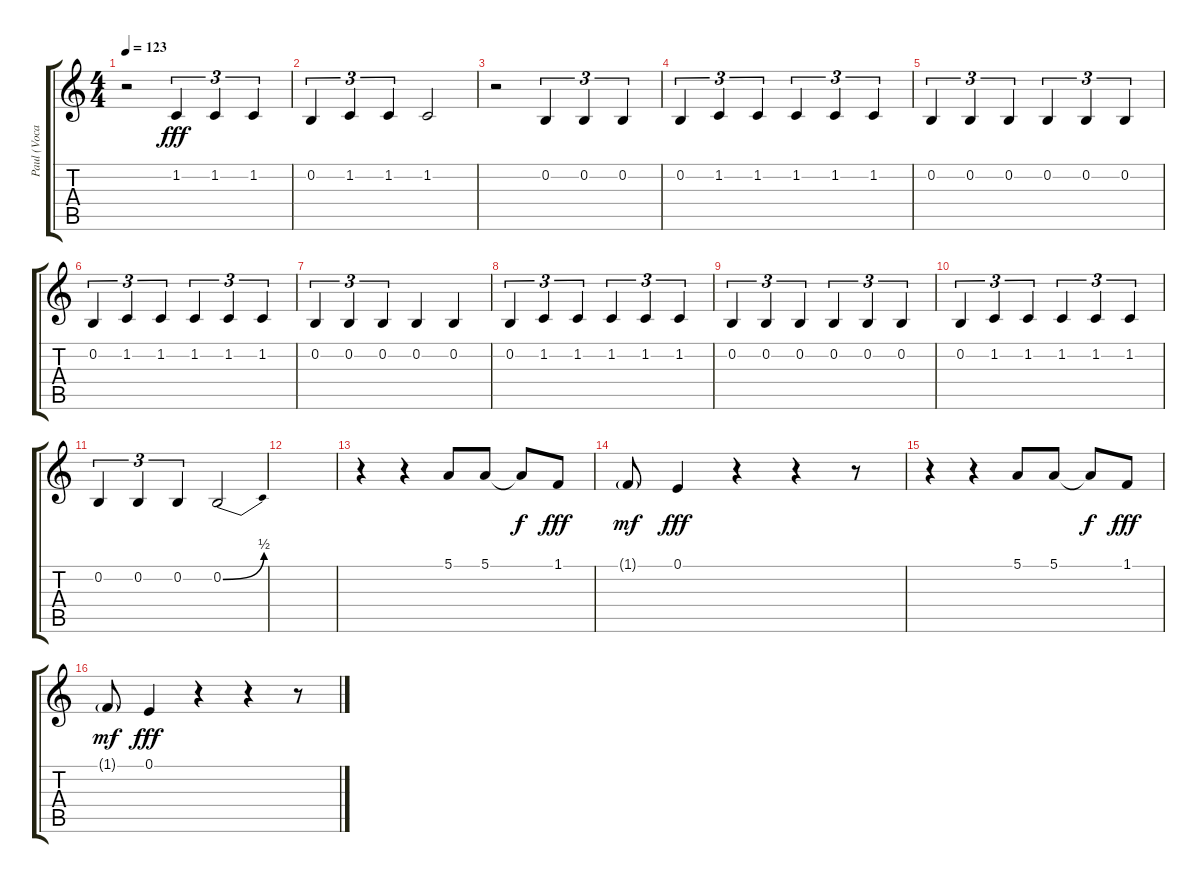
\track ("Paul (Vocals)" "Paul (Voca") {instrument honkytonkpiano}
\staff {score tabs}
\tuning (E4 B3 G3 D3 A2 E2) {hide}
\ts (4 4)
\tempo 123
\clef g2
\ks c
r.2{dy fff} 1.2.4{tu (3 2)} 1.2.4{tu (3 2)} 1.2.4{tu (3 2)} |
0.2.4{tu (3 2)} 1.2.4{tu (3 2)} 1.2.4{tu (3 2)} 1.2.2 |
r.2 0.2.4{tu (3 2)} 0.2.4{tu (3 2)} 0.2.4{tu (3 2)} |
0.2.4{tu (3 2)} 1.2.4{tu (3 2)} 1.2.4{tu (3 2)} 1.2.4{tu (3 2)} 1.2.4{tu (3 2)} 1.2.4{tu (3 2)} |
0.2.4{tu (3 2)} 0.2.4{tu (3 2)} 0.2.4{tu (3 2)} 0.2.4{tu (3 2)} 0.2.4{tu (3 2)} 0.2.4{tu (3 2)} |
0.2.4{tu (3 2)} 1.2.4{tu (3 2)} 1.2.4{tu (3 2)} 1.2.4{tu (3 2)} 1.2.4{tu (3 2)} 1.2.4{tu (3 2)} |
0.2.4{tu (3 2)} 0.2.4{tu (3 2)} 0.2.4{tu (3 2)} 0.2.4 0.2.4 |
0.2.4{tu (3 2)} 1.2.4{tu (3 2)} 1.2.4{tu (3 2)} 1.2.4{tu (3 2)} 1.2.4{tu (3 2)} 1.2.4{tu (3 2)} |
0.2.4{tu (3 2)} 0.2.4{tu (3 2)} 0.2.4{tu (3 2)} 0.2.4{tu (3 2)} 0.2.4{tu (3 2)} 0.2.4{tu (3 2)} |
0.2.4{tu (3 2)} 1.2.4{tu (3 2)} 1.2.4{tu (3 2)} 1.2.4{tu (3 2)} 1.2.4{tu (3 2)} 1.2.4{tu (3 2)} |
0.2.4{tu (3 2)} 0.2.4{tu (3 2)} 0.2.4{tu (3 2)} 0.2{be (bend 0 0 60 2)}.2 |
|
r.4 r.4 5.1.8 5.1.8 5.1{t}.8{dy f} 1.1.8{dy fff} |
1.1{g}.8{dy mf} 0.1.4{dy fff} r.4 r.4 r.8 |
r.4 r.4 5.1.8 5.1.8 5.1{t}.8{dy f} 1.1.8{dy fff} |
1.1{g}.8{dy mf} 0.1.4{dy fff} r.4 r.4 r.8
